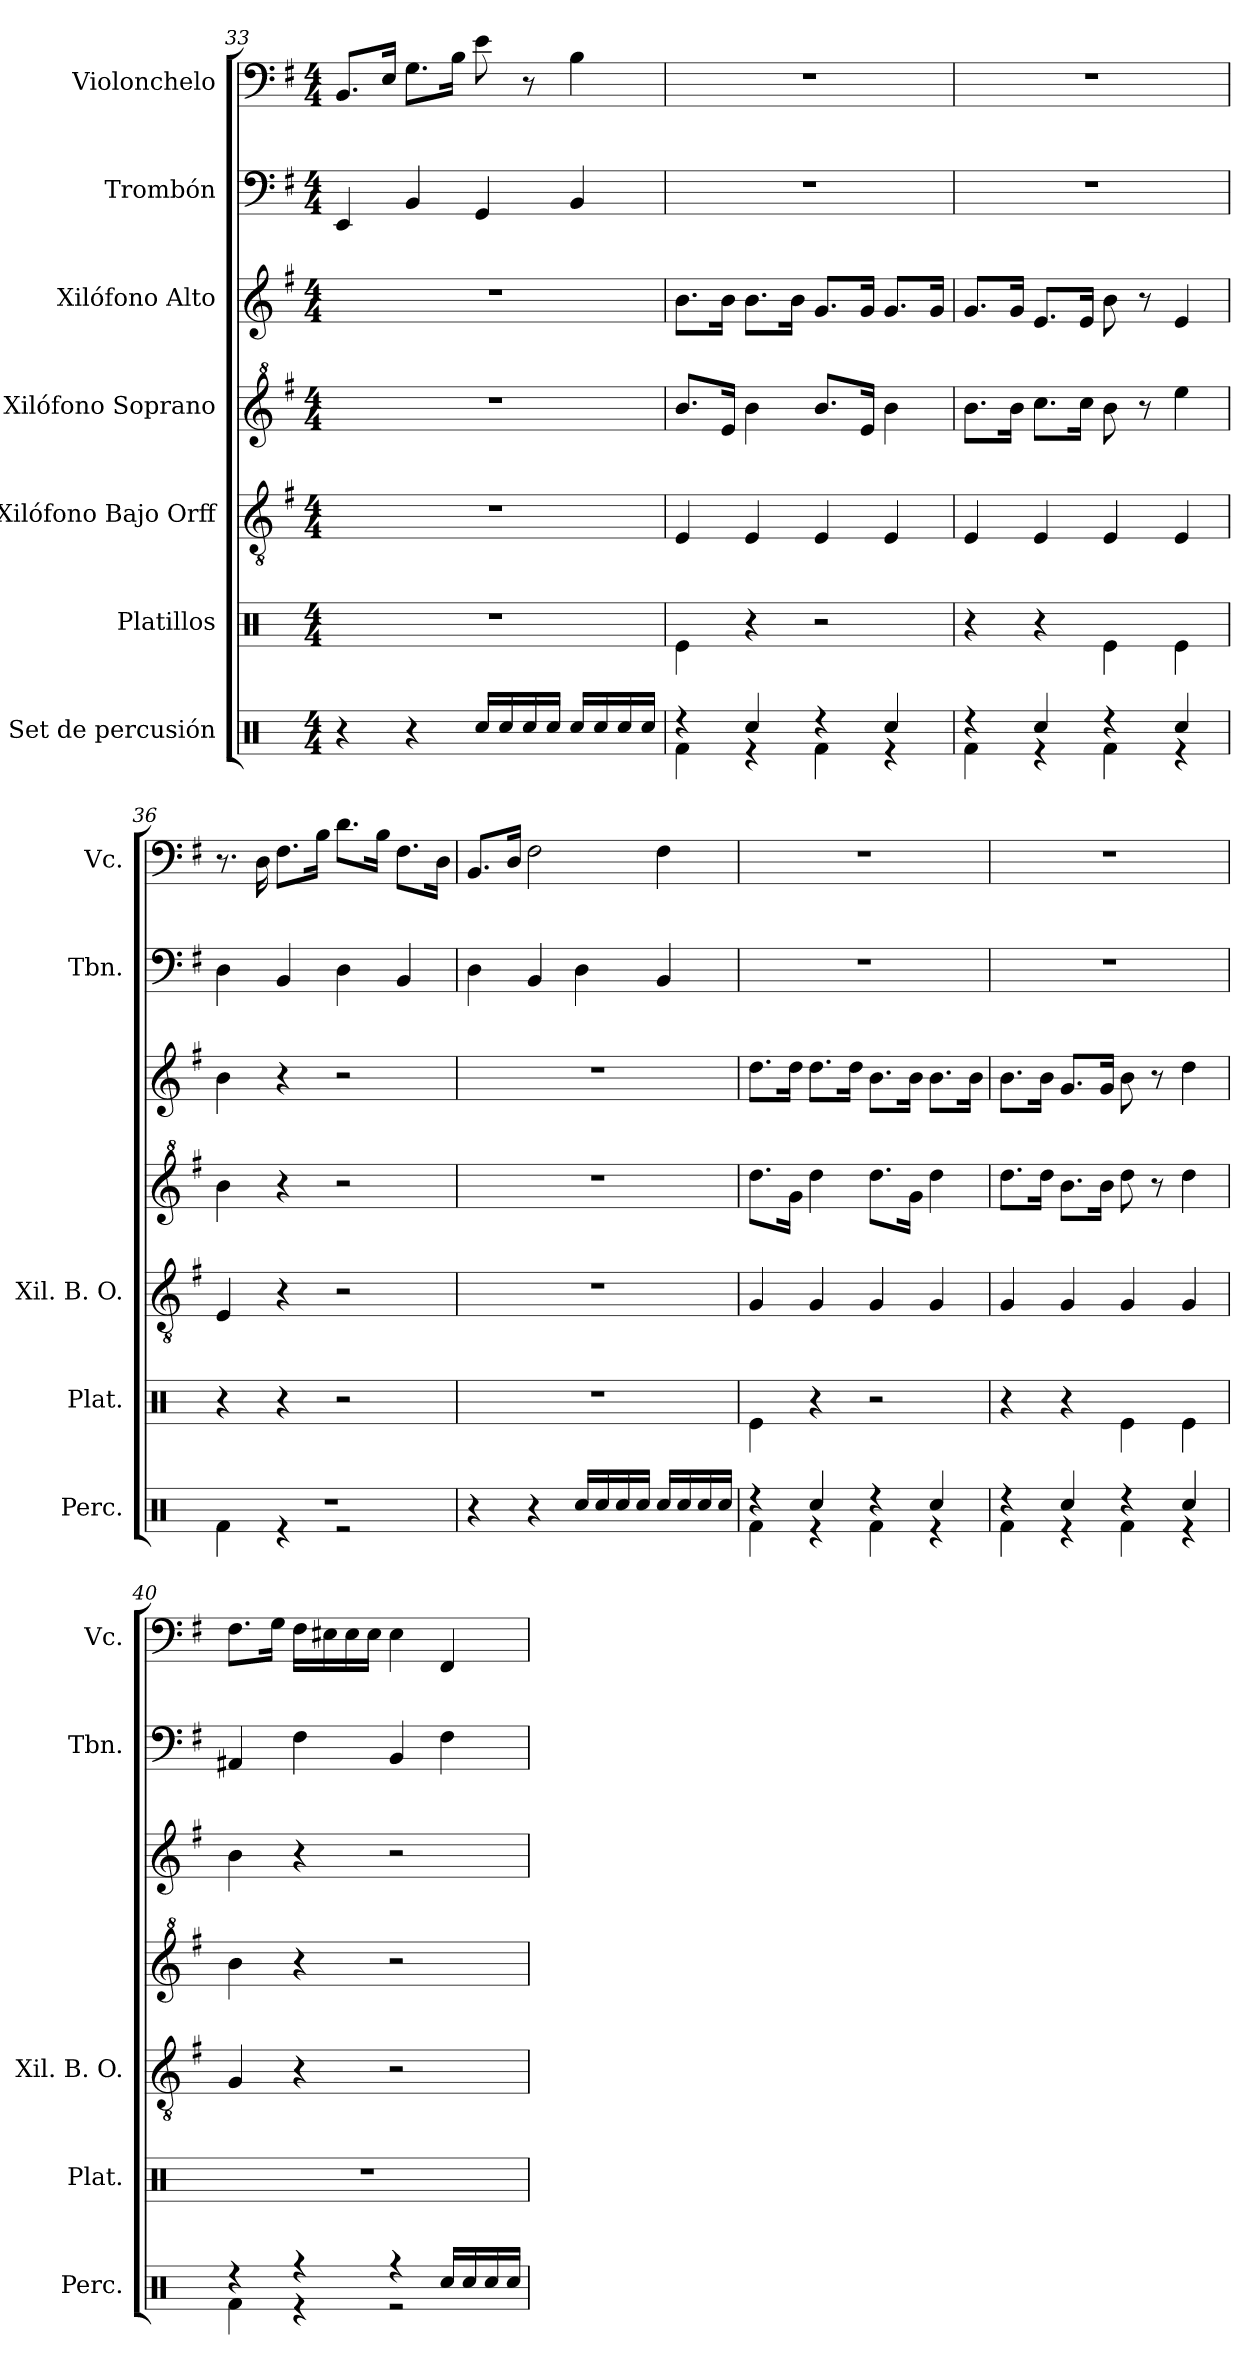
**kern	**kern	**kern	**kern	**kern	**kern	**kern
*part7	*part6	*part5	*part4	*part3	*part2	*part1
*staff7	*staff6	*staff5	*staff4	*staff3	*staff2	*staff1
*I"Set de percusión	*I"Platillos	*I"Xilófono Bajo Orff	*I"Xilófono Soprano	*I"Xilófono Alto	*I"Trombón	*I"Violonchelo
*I'Perc.	*I'Plat.	*I'Xil. B. O.	*	*	*I'Tbn.	*I'Vc.
!!LO:PB:g=z
*clefX	*clefX	*clefGv2	*clefG^2	*clefG2	*clefF4	*clefF4
*k[]	*k[]	*k[f#]	*k[f#]	*k[f#]	*k[f#]	*k[f#]
*M4/4	*M4/4	*M4/4	*M4/4	*M4/4	*M4/4	*M4/4
=33	=33	=33	=33	=33	=33	=33
4r	1r	1r	1r	1r	4EE/	8.BB/L
.	.	.	.	.	.	16E/Jk
4r	.	.	.	.	4BB/	8.G\L
.	.	.	.	.	.	16B\Jk
16Rcc/LL	.	.	.	.	4GG/	8e\
16Rcc/	.	.	.	.	.	.
16Rcc/	.	.	.	.	.	8r
16Rcc/JJ	.	.	.	.	.	.
16Rcc/LL	.	.	.	.	4BB/	4B\
16Rcc/	.	.	.	.	.	.
16Rcc/	.	.	.	.	.	.
16Rcc/JJ	.	.	.	.	.	.
=34	=34	=34	=34	=34	=34	=34
*^	*	*	*	*	*	*
4r	4Rf\	4Re\	4E/	8.bb/L	8.b\L	1r	1r
.	.	.	.	16ee/Jk	16b\Jk	.	.
4Rcc/	4r	4r	4E/	4bb\	8.b\L	.	.
.	.	.	.	.	16b\Jk	.	.
4r	4Rf\	2r	4E/	8.bb/L	8.g/L	.	.
.	.	.	.	16ee/Jk	16g/Jk	.	.
4Rcc/	4r	.	4E/	4bb\	8.g/L	.	.
.	.	.	.	.	16g/Jk	.	.
=35	=35	=35	=35	=35	=35	=35	=35
4r	4Rf\	4r	4E/	8.bb\L	8.g/L	1r	1r
.	.	.	.	16bb\Jk	16g/Jk	.	.
4Rcc/	4r	4r	4E/	8.ccc\L	8.e/L	.	.
.	.	.	.	16ccc\Jk	16e/Jk	.	.
4r	4Rf\	4Re\	4E/	8bb\	8b\	.	.
.	.	.	.	8r	8r	.	.
4Rcc/	4r	4Re\	4E/	4eee\	4e/	.	.
!!LO:PB:g=z
=36	=36	=36	=36	=36	=36	=36	=36
1r	4Rf\	4r	4E/	4bb\	4b\	4D\	8.r
.	.	.	.	.	.	.	16D\
.	4r	4r	4r	4r	4r	4BB/	8.F#\L
.	.	.	.	.	.	.	16B\Jk
.	2r	2r	2r	2r	2r	4D\	8.d\L
.	.	.	.	.	.	.	16B\Jk
.	.	.	.	.	.	4BB/	8.F#\L
.	.	.	.	.	.	.	16D\Jk
*v	*v	*	*	*	*	*	*
=37	=37	=37	=37	=37	=37	=37
4r	1r	1r	1r	1r	4D\	8.BB/L
.	.	.	.	.	.	16D/Jk
4r	.	.	.	.	4BB/	2F#\
16Rcc/LL	.	.	.	.	4D\	.
16Rcc/	.	.	.	.	.	.
16Rcc/	.	.	.	.	.	.
16Rcc/JJ	.	.	.	.	.	.
16Rcc/LL	.	.	.	.	4BB/	4F#\
16Rcc/	.	.	.	.	.	.
16Rcc/	.	.	.	.	.	.
16Rcc/JJ	.	.	.	.	.	.
=38	=38	=38	=38	=38	=38	=38
*^	*	*	*	*	*	*
4r	4Rf\	4Re\	4G/	8.ddd\L	8.dd\L	1r	1r
.	.	.	.	16gg\Jk	16dd\Jk	.	.
4Rcc/	4r	4r	4G/	4ddd\	8.dd\L	.	.
.	.	.	.	.	16dd\Jk	.	.
4r	4Rf\	2r	4G/	8.ddd\L	8.b\L	.	.
.	.	.	.	16gg\Jk	16b\Jk	.	.
4Rcc/	4r	.	4G/	4ddd\	8.b\L	.	.
.	.	.	.	.	16b\Jk	.	.
=39	=39	=39	=39	=39	=39	=39	=39
4r	4Rf\	4r	4G/	8.ddd\L	8.b\L	1r	1r
.	.	.	.	16ddd\Jk	16b\Jk	.	.
4Rcc/	4r	4r	4G/	8.bb\L	8.g/L	.	.
.	.	.	.	16bb\Jk	16g/Jk	.	.
4r	4Rf\	4Re\	4G/	8ddd\	8b\	.	.
.	.	.	.	8r	8r	.	.
4Rcc/	4r	4Re\	4G/	4ddd\	4dd\	.	.
!!LO:PB:g=z
=40	=40	=40	=40	=40	=40	=40	=40
4r	4Rf\	1r	4G/	4bb\	4b\	4AA#X/	8.F#\L
.	.	.	.	.	.	.	16G\Jk
4r	4r	.	4r	4r	4r	4F#\	16F#\LL
.	.	.	.	.	.	.	16E#X\
.	.	.	.	.	.	.	16E#\
.	.	.	.	.	.	.	16E#\JJ
4r	2r	.	2r	2r	2r	4BB/	4E#\
16Rcc/LL	.	.	.	.	.	4F#\	4FF#/
16Rcc/	.	.	.	.	.	.	.
16Rcc/	.	.	.	.	.	.	.
16Rcc/JJ	.	.	.	.	.	.	.
*v	*v	*	*	*	*	*	*
=	=	=	=	=	=	=
*-	*-	*-	*-	*-	*-	*-
